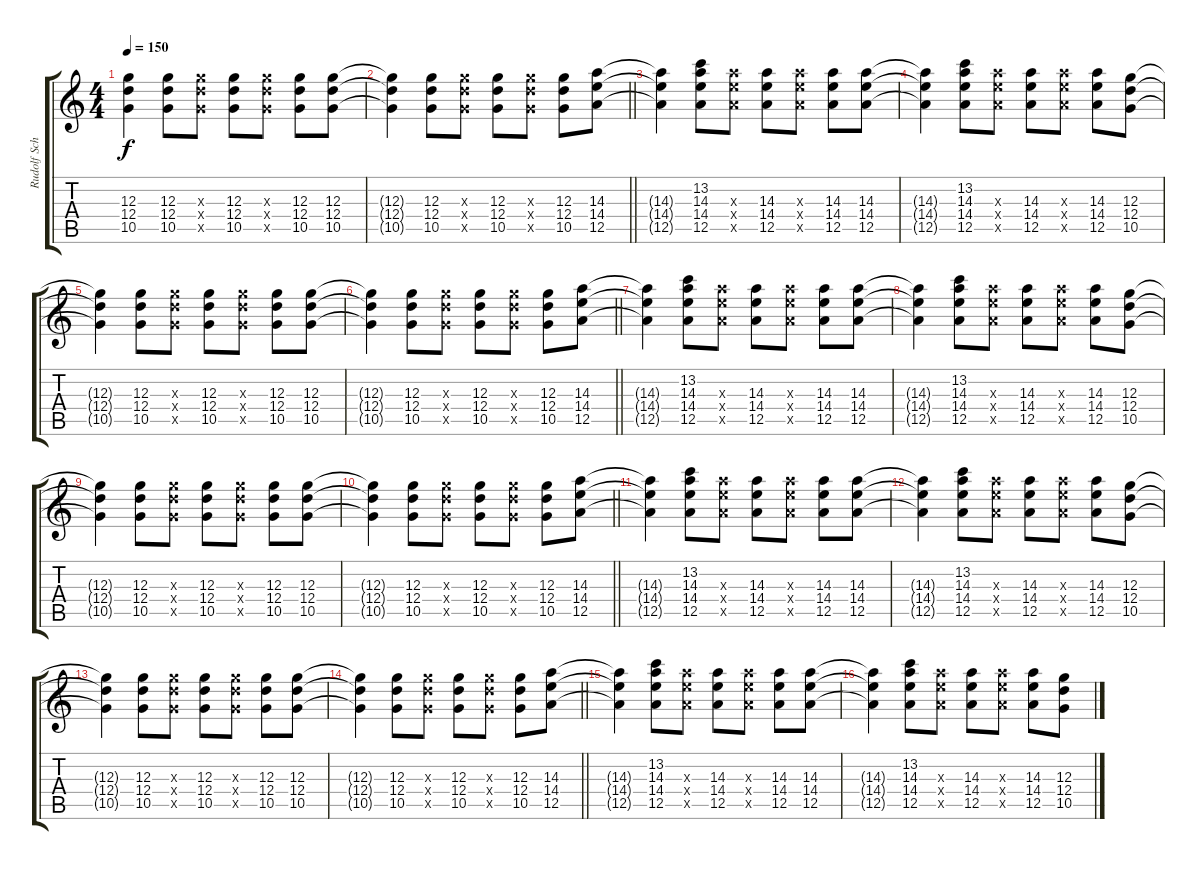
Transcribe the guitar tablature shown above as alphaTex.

\track ("Rudolf Scheneker" "Rudolf Sch") {instrument electricguitarclean}
\staff {score tabs}
\tuning (E4 B3 G3 D3 A2 E2) {hide}
\ts (4 4)
\tempo 150
\clef g2
\ks c
(12.3{t} 12.4{t} 10.5{t}).4{dy f} (12.3 12.4 10.5).8 (12.3{x} 12.4{x} 10.5{x}).8 (12.3 12.4 10.5).8 (12.3{x} 12.4{x} 10.5{x}).8 (12.3 12.4 10.5).8 (12.3 12.4 10.5).8 |
\barLineRight lightlight
(12.3{t} 12.4{t} 10.5{t}).4 (12.3 12.4 10.5).8 (12.3{x} 12.4{x} 10.5{x}).8 (12.3 12.4 10.5).8 (12.3{x} 12.4{x} 10.5{x}).8 (12.3 12.4 10.5).8 (14.3 14.4 12.5).8 |
(14.3{t} 14.4{t} 12.5{t}).4 (13.2 14.3 14.4 12.5).8 (14.3{x} 14.4{x} 12.5{x}).8 (14.3 14.4 12.5).8 (14.3{x} 14.4{x} 12.5{x}).8 (14.3 14.4 12.5).8 (14.3 14.4 12.5).8 |
(14.3{t} 14.4{t} 12.5{t}).4 (13.2 14.3 14.4 12.5).8 (14.3{x} 14.4{x} 12.5{x}).8 (14.3 14.4 12.5).8 (14.3{x} 14.4{x} 12.5{x}).8 (14.3 14.4 12.5).8 (12.3 12.4 10.5).8 |
(12.3{t} 12.4{t} 10.5{t}).4 (12.3 12.4 10.5).8 (12.3{x} 12.4{x} 10.5{x}).8 (12.3 12.4 10.5).8 (12.3{x} 12.4{x} 10.5{x}).8 (12.3 12.4 10.5).8 (12.3 12.4 10.5).8 |
\barLineRight lightlight
(12.3{t} 12.4{t} 10.5{t}).4 (12.3 12.4 10.5).8 (12.3{x} 12.4{x} 10.5{x}).8 (12.3 12.4 10.5).8 (12.3{x} 12.4{x} 10.5{x}).8 (12.3 12.4 10.5).8 (14.3 14.4 12.5).8 |
(14.3{t} 14.4{t} 12.5{t}).4 (13.2 14.3 14.4 12.5).8 (14.3{x} 14.4{x} 12.5{x}).8 (14.3 14.4 12.5).8 (14.3{x} 14.4{x} 12.5{x}).8 (14.3 14.4 12.5).8 (14.3 14.4 12.5).8 |
(14.3{t} 14.4{t} 12.5{t}).4 (13.2 14.3 14.4 12.5).8 (14.3{x} 14.4{x} 12.5{x}).8 (14.3 14.4 12.5).8 (14.3{x} 14.4{x} 12.5{x}).8 (14.3 14.4 12.5).8 (12.3 12.4 10.5).8 |
(12.3{t} 12.4{t} 10.5{t}).4 (12.3 12.4 10.5).8 (12.3{x} 12.4{x} 10.5{x}).8 (12.3 12.4 10.5).8 (12.3{x} 12.4{x} 10.5{x}).8 (12.3 12.4 10.5).8 (12.3 12.4 10.5).8 |
\barLineRight lightlight
(12.3{t} 12.4{t} 10.5{t}).4 (12.3 12.4 10.5).8 (12.3{x} 12.4{x} 10.5{x}).8 (12.3 12.4 10.5).8 (12.3{x} 12.4{x} 10.5{x}).8 (12.3 12.4 10.5).8 (14.3 14.4 12.5).8 |
(14.3{t} 14.4{t} 12.5{t}).4 (13.2 14.3 14.4 12.5).8 (14.3{x} 14.4{x} 12.5{x}).8 (14.3 14.4 12.5).8 (14.3{x} 14.4{x} 12.5{x}).8 (14.3 14.4 12.5).8 (14.3 14.4 12.5).8 |
(14.3{t} 14.4{t} 12.5{t}).4 (13.2 14.3 14.4 12.5).8 (14.3{x} 14.4{x} 12.5{x}).8 (14.3 14.4 12.5).8 (14.3{x} 14.4{x} 12.5{x}).8 (14.3 14.4 12.5).8 (12.3 12.4 10.5).8 |
(12.3{t} 12.4{t} 10.5{t}).4 (12.3 12.4 10.5).8 (12.3{x} 12.4{x} 10.5{x}).8 (12.3 12.4 10.5).8 (12.3{x} 12.4{x} 10.5{x}).8 (12.3 12.4 10.5).8 (12.3 12.4 10.5).8 |
\barLineRight lightlight
(12.3{t} 12.4{t} 10.5{t}).4 (12.3 12.4 10.5).8 (12.3{x} 12.4{x} 10.5{x}).8 (12.3 12.4 10.5).8 (12.3{x} 12.4{x} 10.5{x}).8 (12.3 12.4 10.5).8 (14.3 14.4 12.5).8 |
(14.3{t} 14.4{t} 12.5{t}).4 (13.2 14.3 14.4 12.5).8 (14.3{x} 14.4{x} 12.5{x}).8 (14.3 14.4 12.5).8 (14.3{x} 14.4{x} 12.5{x}).8 (14.3 14.4 12.5).8 (14.3 14.4 12.5).8 |
(14.3{t} 14.4{t} 12.5{t}).4 (13.2 14.3 14.4 12.5).8 (14.3{x} 14.4{x} 12.5{x}).8 (14.3 14.4 12.5).8 (14.3{x} 14.4{x} 12.5{x}).8 (14.3 14.4 12.5).8 (12.3 12.4 10.5).8
